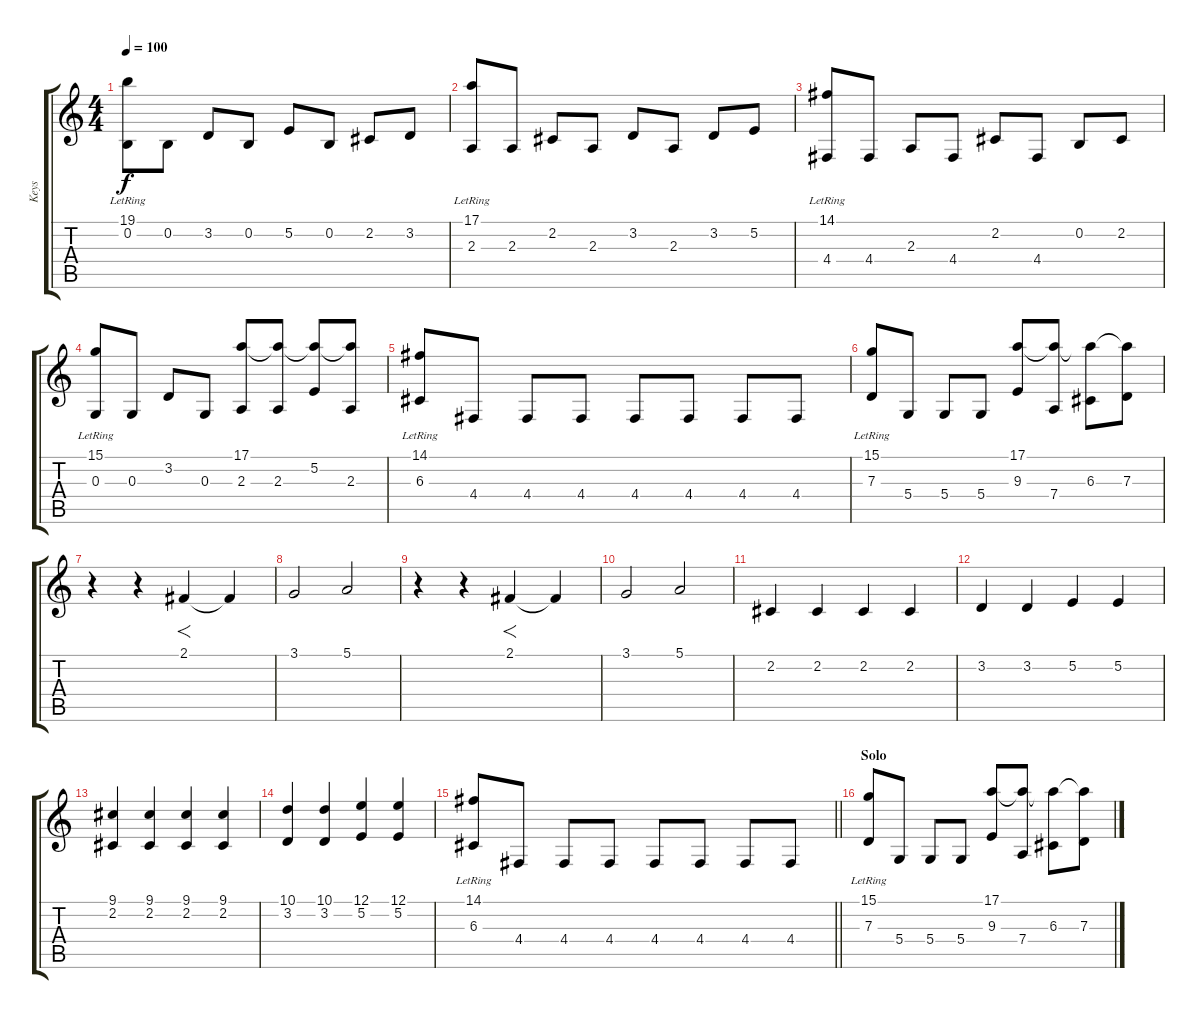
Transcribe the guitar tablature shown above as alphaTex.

\track ("Keys" "Keys") {instrument stringensemble1}
\staff {score tabs}
\tuning (E4 B3 G3 D3 A2 E2) {hide}
\ts (4 4)
\tempo 100
\clef g2
\ks c
(19.1{lr} 0.2).8{dy f} 0.2.8 3.2.8 0.2.8 5.2.8 0.2.8 2.2.8 3.2.8 |
(17.1{lr} 2.3).8 2.3.8 2.2.8 2.3.8 3.2.8 2.3.8 3.2.8 5.2.8 |
(14.1{lr} 4.4).8 4.4.8 2.3.8 4.4.8 2.2.8 4.4.8 0.2.8 2.2.8 |
(15.1{lr} 0.3).8 0.3.8 3.2.8 0.3.8 (17.1 2.3).8 (17.1{t} 2.3).8 (17.1{t} 5.2).8 (17.1{t} 2.3).8 |
(14.1{lr} 6.3).8 4.4.8 4.4.8 4.4.8 4.4.8 4.4.8 4.4.8 4.4.8 |
(15.1{lr} 7.3).8 5.4.8 5.4.8 5.4.8 (17.1 9.3).8 (17.1{t} 7.4).8 (17.1{t} 6.3).8 (17.1{t} 7.3).8 |
r.4 r.4 2.1.4{f} 2.1{t}.4 |
3.1.2 5.1.2 |
r.4 r.4 2.1.4{f} 2.1{t}.4 |
3.1.2 5.1.2 |
2.2.4 2.2.4 2.2.4 2.2.4 |
3.2.4 3.2.4 5.2.4 5.2.4 |
(9.1 2.2).4 (9.1 2.2).4 (9.1 2.2).4 (9.1 2.2).4 |
(10.1 3.2).4 (10.1 3.2).4 (12.1 5.2).4 (12.1 5.2).4 |
\barLineRight lightlight
(14.1{lr} 6.3).8 4.4.8 4.4.8 4.4.8 4.4.8 4.4.8 4.4.8 4.4.8 |
\section ("" "Solo")
(15.1{lr} 7.3).8 5.4.8 5.4.8 5.4.8 (17.1 9.3).8 (17.1{t} 7.4).8 (17.1{t} 6.3).8 (17.1{t} 7.3).8
